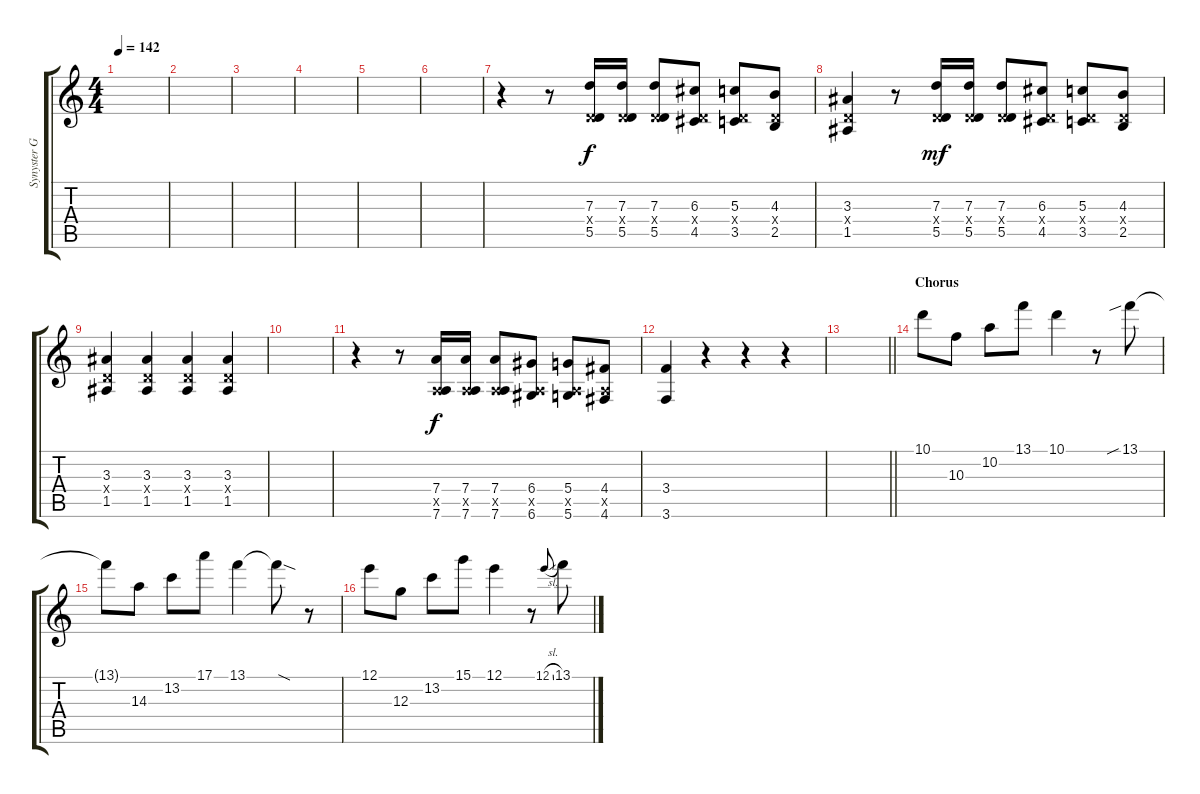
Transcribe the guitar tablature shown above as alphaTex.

\track ("Synyster Gates Solo/Lead " "Synyster G") {instrument distortionguitar}
\staff {score tabs}
\tuning (E4 B3 G3 D3 A2 D2) {hide}
\ts (4 4)
\tempo 142
\clef g2
\ks c
|
|
|
|
|
|
r.4 r.8 (7.3 0.4{x} 5.5).16 (7.3 0.4{x} 5.5).16 (7.3 0.4{x} 5.5).8 (6.3 0.4{x} 4.5).8 (5.3 0.4{x} 3.5).8 (4.3 0.4{x} 2.5).8 |
(3.3 0.4{x} 1.5).4 r.8 (7.3 0.4{x} 5.5).16{dy mf} (7.3 0.4{x} 5.5).16 (7.3 0.4{x} 5.5).8 (6.3 0.4{x} 4.5).8 (5.3 0.4{x} 3.5).8 (4.3 0.4{x} 2.5).8 |
(3.3 0.4{x} 1.5).4 (3.3 0.4{x} 1.5).4 (3.3 0.4{x} 1.5).4 (3.3 0.4{x} 1.5).4 |
|
r.4 r.8 (7.4 0.5{x} 7.6).16{dy f} (7.4 0.5{x} 7.6).16 (7.4 0.5{x} 7.6).8 (6.4 0.5{x} 6.6).8 (5.4 0.5{x} 5.6).8 (4.4 0.5{x} 4.6).8 |
(3.4 3.6).4 r.4 r.4 r.4 |
\barLineRight lightlight
|
\section ("" "Chorus")
10.1.8 10.3.8 10.2.8 13.1.8 10.1.4 r.8 13.1{sib}.8 |
13.1{t}.8 14.3.8 13.2.8 17.1.8 13.1.4 13.1{sod t}.8 r.8 |
12.1.8 12.3.8 13.2.8 15.1.8 12.1.4 r.8 12.1{sl}.8{gr onbeat} 13.1.8
